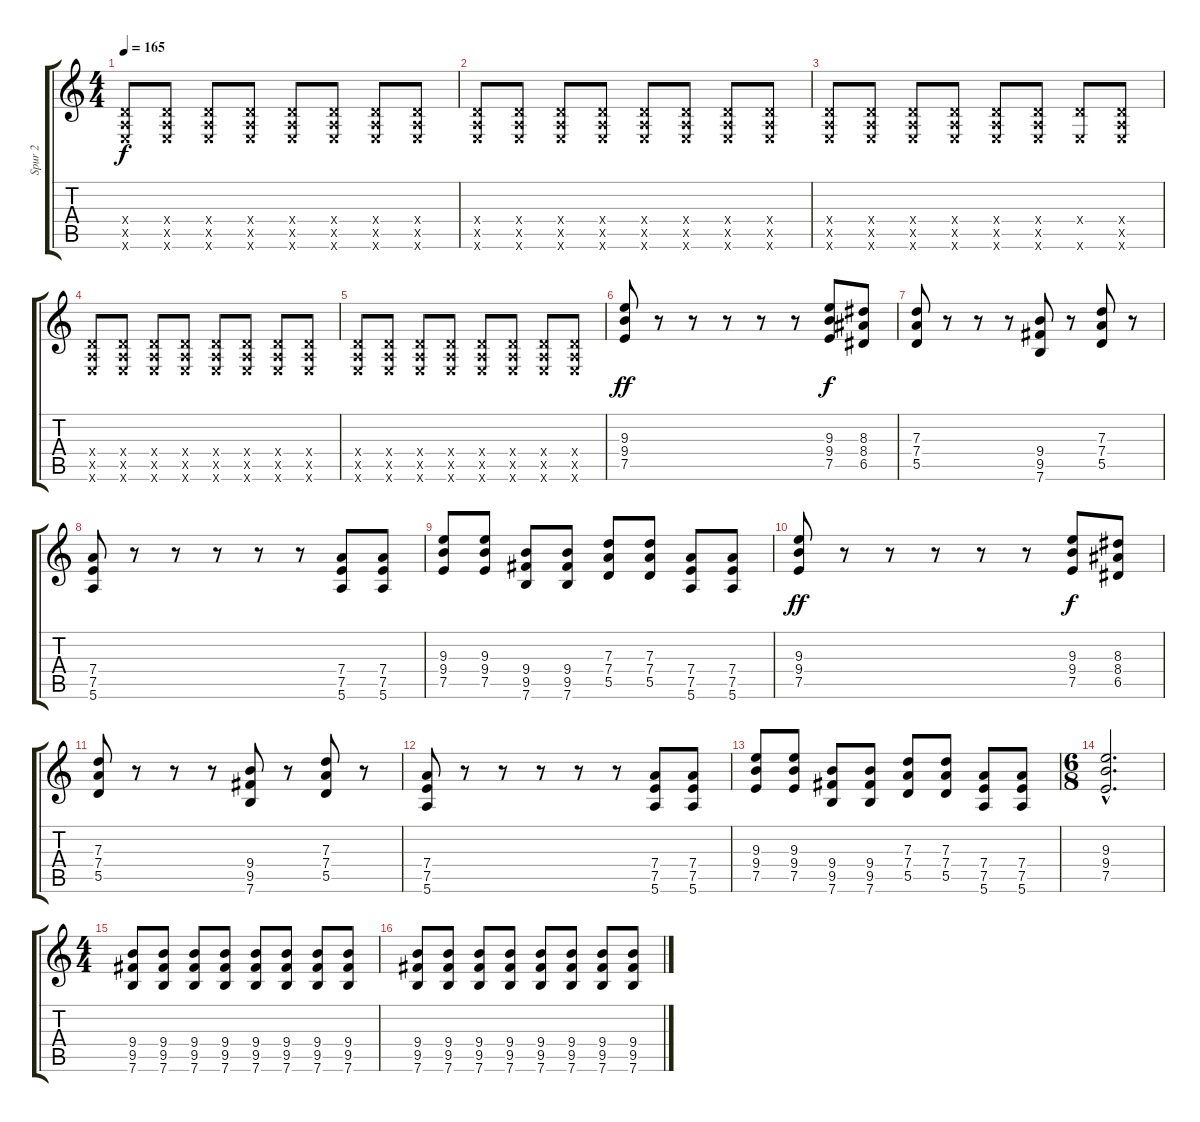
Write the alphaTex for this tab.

\track ("Spur 2" "Spur 2") {instrument overdrivenguitar}
\staff {score tabs}
\tuning (E4 B3 G3 D3 A2 E2) {hide}
\ts (4 4)
\tempo 165
\clef g2
\ks c
(0.4{x} 0.5{x} 0.6{x}).8{dy f} (0.4{x} 0.5{x} 0.6{x}).8 (0.4{x} 0.5{x} 0.6{x}).8 (0.4{x} 0.5{x} 0.6{x}).8 (0.4{x} 0.5{x} 0.6{x}).8 (0.4{x} 0.5{x} 0.6{x}).8 (0.4{x} 0.5{x} 0.6{x}).8 (0.4{x} 0.5{x} 0.6{x}).8 |
(0.4{x} 0.5{x} 0.6{x}).8 (0.4{x} 0.5{x} 0.6{x}).8 (0.4{x} 0.5{x} 0.6{x}).8 (0.4{x} 0.5{x} 0.6{x}).8 (0.4{x} 0.5{x} 0.6{x}).8 (0.4{x} 0.5{x} 0.6{x}).8 (0.4{x} 0.5{x} 0.6{x}).8 (0.4{x} 0.5{x} 0.6{x}).8 |
(0.4{x} 0.5{x} 0.6{x}).8 (0.4{x} 0.5{x} 0.6{x}).8 (0.4{x} 0.5{x} 0.6{x}).8 (0.4{x} 0.5{x} 0.6{x}).8 (0.4{x} 0.5{x} 0.6{x}).8 (0.4{x} 0.5{x} 0.6{x}).8 (0.4{x} 0.6{x}).8 (0.4{x} 0.5{x} 0.6{x}).8 |
(0.4{x} 0.5{x} 0.6{x}).8 (0.4{x} 0.5{x} 0.6{x}).8 (0.4{x} 0.5{x} 0.6{x}).8 (0.4{x} 0.5{x} 0.6{x}).8 (0.4{x} 0.5{x} 0.6{x}).8 (0.4{x} 0.5{x} 0.6{x}).8 (0.4{x} 0.5{x} 0.6{x}).8 (0.4{x} 0.5{x} 0.6{x}).8 |
(0.4{x} 0.5{x} 0.6{x}).8 (0.4{x} 0.5{x} 0.6{x}).8 (0.4{x} 0.5{x} 0.6{x}).8 (0.4{x} 0.5{x} 0.6{x}).8 (0.4{x} 0.5{x} 0.6{x}).8 (0.4{x} 0.5{x} 0.6{x}).8 (0.4{x} 0.5{x} 0.6{x}).8 (0.4{x} 0.5{x} 0.6{x}).8 |
(9.3 9.4 7.5).8{dy ff} r.8 r.8 r.8 r.8 r.8 (9.3 9.4 7.5).8{dy f} (8.3 8.4 6.5).8 |
(7.3 7.4 5.5).8 r.8 r.8 r.8 (9.4 9.5 7.6).8 r.8 (7.3 7.4 5.5).8 r.8 |
(7.4 7.5 5.6).8 r.8 r.8 r.8 r.8 r.8 (7.4 7.5 5.6).8 (7.4 7.5 5.6).8 |
(9.3 9.4 7.5).8 (9.3 9.4 7.5).8 (9.4 9.5 7.6).8 (9.4 9.5 7.6).8 (7.3 7.4 5.5).8 (7.3 7.4 5.5).8 (7.4 7.5 5.6).8 (7.4 7.5 5.6).8 |
(9.3 9.4 7.5).8{dy ff} r.8 r.8 r.8 r.8 r.8 (9.3 9.4 7.5).8{dy f} (8.3 8.4 6.5).8 |
(7.3 7.4 5.5).8 r.8 r.8 r.8 (9.4 9.5 7.6).8 r.8 (7.3 7.4 5.5).8 r.8 |
(7.4 7.5 5.6).8 r.8 r.8 r.8 r.8 r.8 (7.4 7.5 5.6).8 (7.4 7.5 5.6).8 |
(9.3 9.4 7.5).8 (9.3 9.4 7.5).8 (9.4 9.5 7.6).8 (9.4 9.5 7.6).8 (7.3 7.4 5.5).8 (7.3 7.4 5.5).8 (7.4 7.5 5.6).8 (7.4 7.5 5.6).8 |
\ts (6 8)
(9.3{hac} 9.4{hac} 7.5{hac}).2{d} |
\ts (4 4)
(9.4 9.5 7.6).8 (9.4 9.5 7.6).8 (9.4 9.5 7.6).8 (9.4 9.5 7.6).8 (9.4 9.5 7.6).8 (9.4 9.5 7.6).8 (9.4 9.5 7.6).8 (9.4 9.5 7.6).8 |
(9.4 9.5 7.6).8 (9.4 9.5 7.6).8 (9.4 9.5 7.6).8 (9.4 9.5 7.6).8 (9.4 9.5 7.6).8 (9.4 9.5 7.6).8 (9.4 9.5 7.6).8 (9.4 9.5 7.6).8
